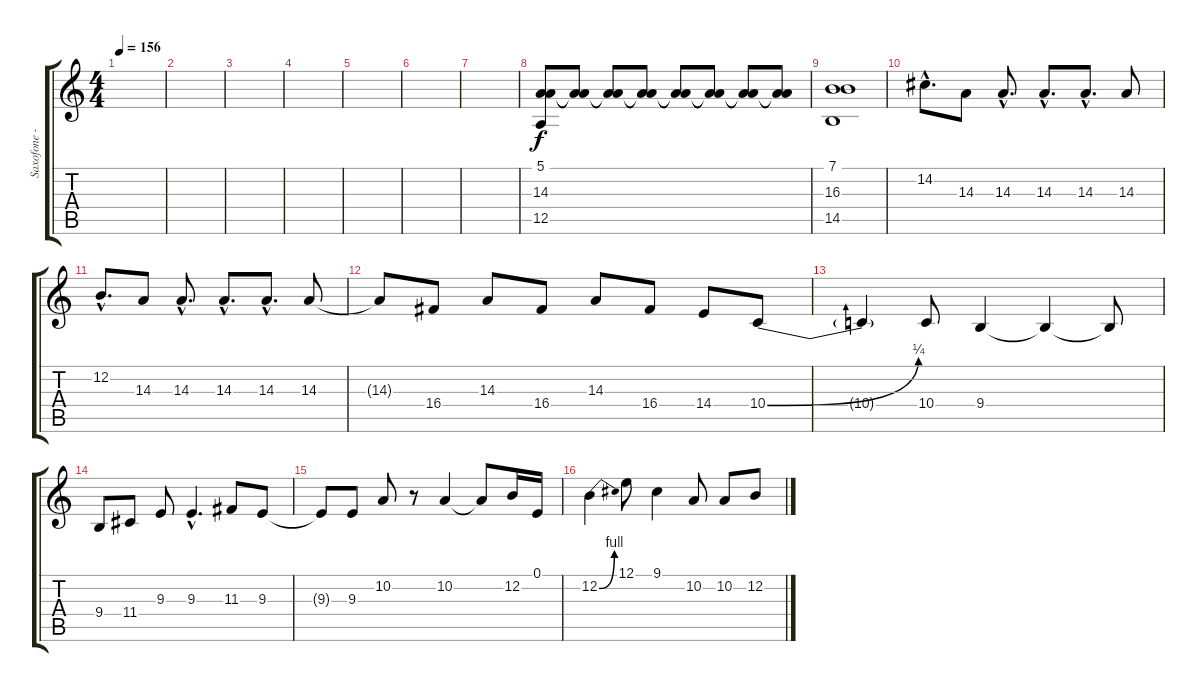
\track ("Saxofone - Gui" "Saxofone -") {instrument tenorsax}
\staff {score tabs}
\tuning (E4 B3 G3 D3 A2 E2) {hide}
\ts (4 4)
\tempo 156
\clef g2
\ks c
|
|
|
|
|
|
|
(5.1 14.3 12.5).8{volume 6} (5.1{t} 14.3{t}).8{volume 9} (5.1{t} 14.3{t}).8 (5.1{t} 14.3{t}).8{volume 10} (5.1{t} 14.3{t}).8 (5.1{t} 14.3{t}).8{volume 14} (5.1{t} 14.3{t}).8 (5.1{t} 14.3{t}).8{volume 16} |
(7.1 16.3 14.5).1 |
14.2{hac}.8{d volume 16} 14.3.8 14.3{hac}.8{d} 14.3{hac}.8{d} 14.3{hac}.8{d} 14.3.8 |
12.2{hac}.8{d} 14.3.8 14.3{hac}.8{d} 14.3{hac}.8{d} 14.3{hac}.8{d} 14.3.8 |
14.3{t}.8 16.4.8 14.3.8 16.4.8 14.3.8 16.4.8 14.4.8 10.4{be (bend 0 0 60 1)}.8 |
10.4{t}.4 10.4.8 9.4.4 9.4{t}.4 9.4{t}.8 |
9.4.8 11.4.8 9.3.8 9.3{hac}.4{d} 11.3.8 9.3.8 |
9.3{t}.8 9.3.8 10.2.8 r.8 10.2.4 10.2{t}.8 12.2.16 0.1.16 |
12.2{be (bend 0 0 60 4)}.4 12.1.8 9.1.4 10.2.8 10.2.8 12.2.8
